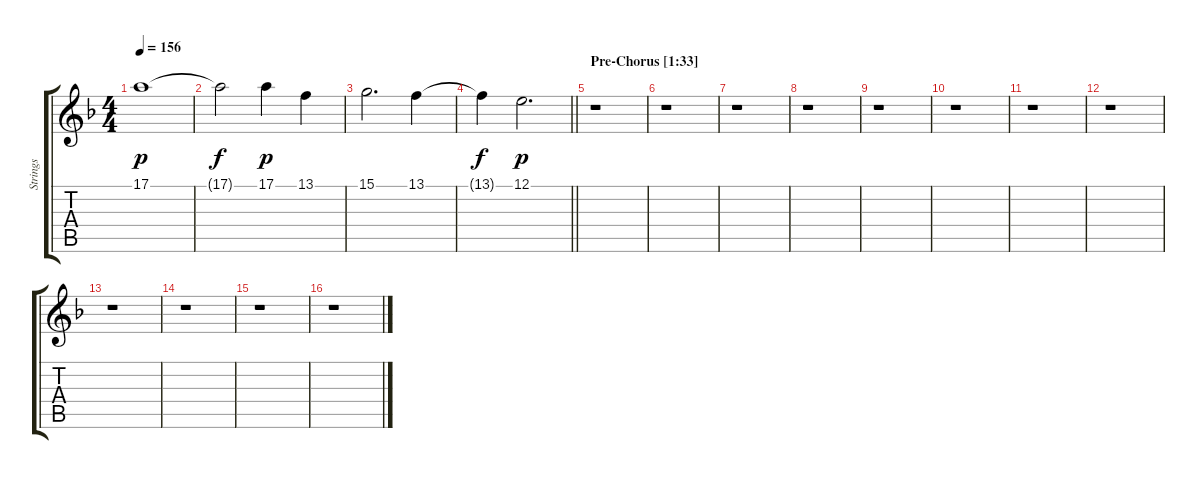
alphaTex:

\track ("Strings" "Strings") {instrument stringensemble1}
\staff {score tabs}
\tuning (E4 B3 G3 D3 A2 E2) {hide}
\ts (4 4)
\tempo 156
\clef g2
\ks dminor
17.1.1{dy p} |
17.1{t}.2{dy f} 17.1.4{dy p} 13.1.4 |
15.1.2{d} 13.1.4 |
\barLineRight lightlight
13.1{t}.4{dy f} 12.1.2{d dy p} |
\section ("" "Pre-Chorus [1:33]")
r.1 |
r.1 |
r.1 |
r.1 |
r.1 |
r.1 |
r.1 |
r.1 |
r.1 |
r.1 |
r.1 |
r.1
